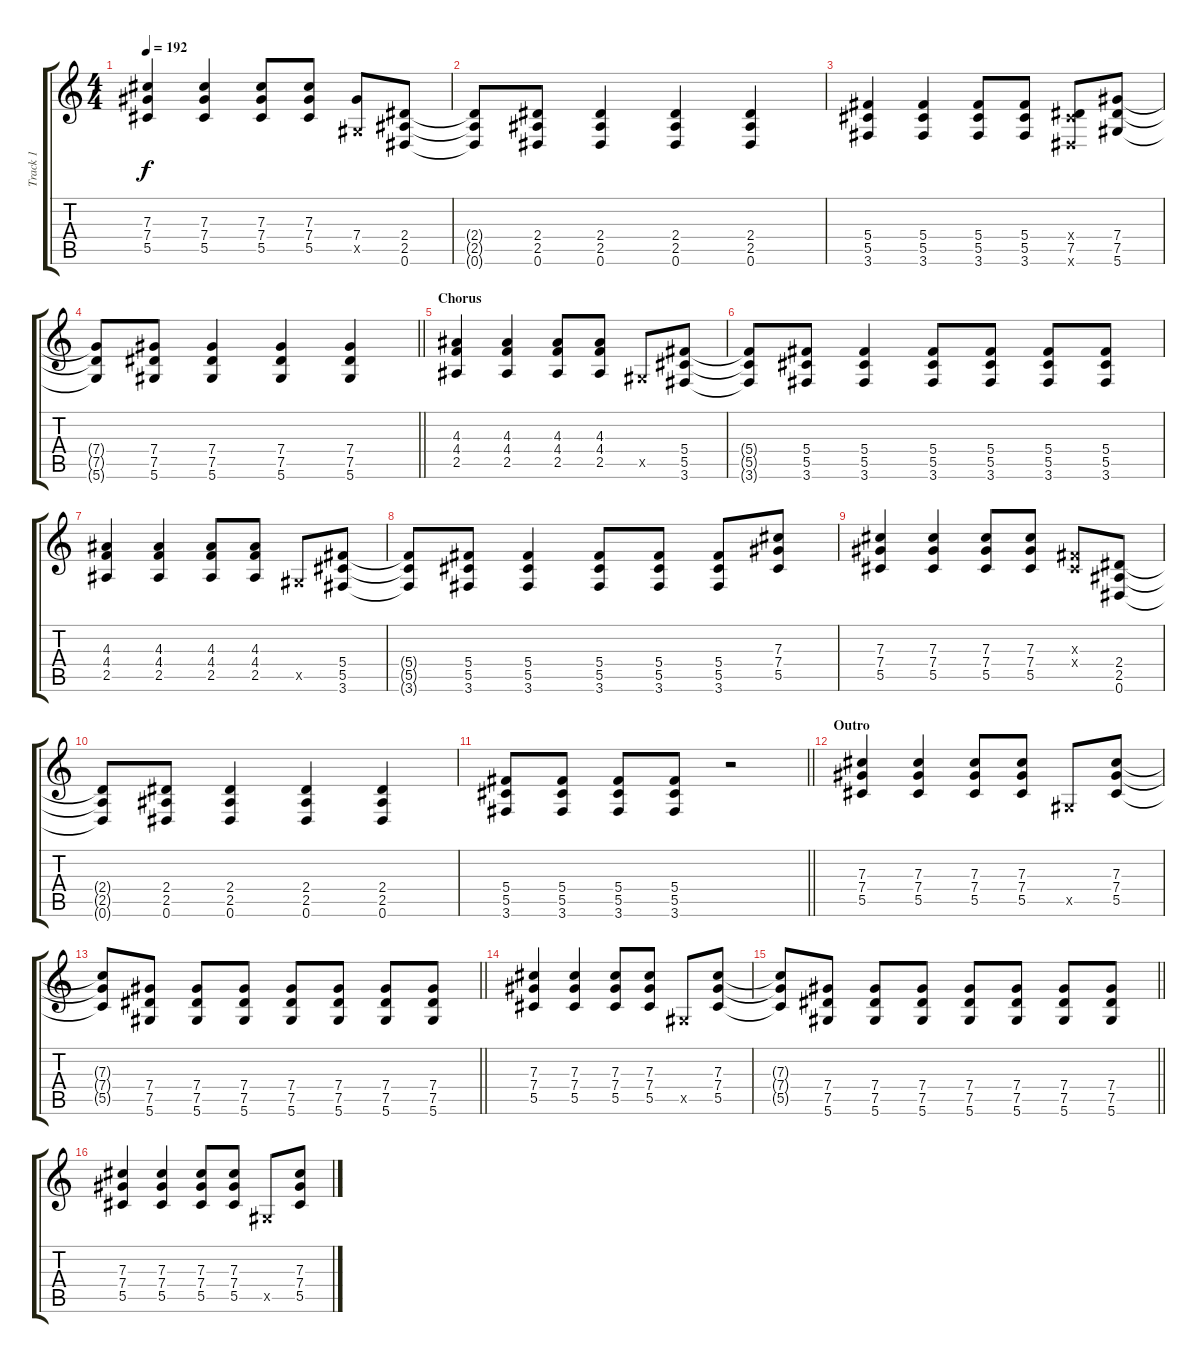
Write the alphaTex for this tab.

\track ("Track 1" "Track 1") {instrument distortionguitar}
\staff {score tabs}
\tuning (Eb4 Bb3 Gb3 Db3 Ab2 Eb2) {hide}
\ts (4 4)
\tempo 192
\clef g2
\ks c
(7.3 7.4 5.5).4{dy f} (7.3 7.4 5.5).4 (7.3 7.4 5.5).8 (7.3 7.4 5.5).8 (7.4 0.5{x}).8 (2.4 2.5 0.6).8 |
(2.4{t} 2.5{t} 0.6{t}).8 (2.4 2.5 0.6).8 (2.4 2.5 0.6).4 (2.4 2.5 0.6).4 (2.4 2.5 0.6).4 |
(5.4 5.5 3.6).4 (5.4 5.5 3.6).4 (5.4 5.5 3.6).8 (5.4 5.5 3.6).8 (0.4{x} 7.5 0.6{x}).8 (7.4 7.5 5.6).8 |
\barLineRight lightlight
(7.4{t} 7.5{t} 5.6{t}).8 (7.4 7.5 5.6).8 (7.4 7.5 5.6).4 (7.4 7.5 5.6).4 (7.4 7.5 5.6).4 |
\section ("" "Chorus")
(4.3 4.4 2.5).4 (4.3 4.4 2.5).4 (4.3 4.4 2.5).8 (4.3 4.4 2.5).8 0.5{x}.8 (5.4 5.5 3.6).8 |
(5.4{t} 5.5{t} 3.6{t}).8 (5.4 5.5 3.6).8 (5.4 5.5 3.6).4 (5.4 5.5 3.6).8 (5.4 5.5 3.6).8 (5.4 5.5 3.6).8 (5.4 5.5 3.6).8 |
(4.3 4.4 2.5).4 (4.3 4.4 2.5).4 (4.3 4.4 2.5).8 (4.3 4.4 2.5).8 0.5{x}.8 (5.4 5.5 3.6).8 |
(5.4{t} 5.5{t} 3.6{t}).8 (5.4 5.5 3.6).8 (5.4 5.5 3.6).4 (5.4 5.5 3.6).8 (5.4 5.5 3.6).8 (5.4 5.5 3.6).8 (7.3 7.4 5.5).8 |
(7.3 7.4 5.5).4 (7.3 7.4 5.5).4 (7.3 7.4 5.5).8 (7.3 7.4 5.5).8 (0.3{x} 0.4{x}).8 (2.4 2.5 0.6).8 |
(2.4{t} 2.5{t} 0.6{t}).8 (2.4 2.5 0.6).8 (2.4 2.5 0.6).4 (2.4 2.5 0.6).4 (2.4 2.5 0.6).4 |
\barLineRight lightlight
(5.4 5.5 3.6).8 (5.4 5.5 3.6).8 (5.4 5.5 3.6).8 (5.4 5.5 3.6).8 r.2 |
\section ("" "Outro")
(7.3 7.4 5.5).4 (7.3 7.4 5.5).4 (7.3 7.4 5.5).8 (7.3 7.4 5.5).8 0.5{x}.8 (7.3 7.4 5.5).8 |
\barLineRight lightlight
(7.3{t} 7.4{t} 5.5{t}).8 (7.4 7.5 5.6).8 (7.4 7.5 5.6).8 (7.4 7.5 5.6).8 (7.4 7.5 5.6).8 (7.4 7.5 5.6).8 (7.4 7.5 5.6).8 (7.4 7.5 5.6).8 |
(7.3 7.4 5.5).4 (7.3 7.4 5.5).4 (7.3 7.4 5.5).8 (7.3 7.4 5.5).8 0.5{x}.8 (7.3 7.4 5.5).8 |
\barLineRight lightlight
(7.3{t} 7.4{t} 5.5{t}).8 (7.4 7.5 5.6).8 (7.4 7.5 5.6).8 (7.4 7.5 5.6).8 (7.4 7.5 5.6).8 (7.4 7.5 5.6).8 (7.4 7.5 5.6).8 (7.4 7.5 5.6).8 |
(7.3 7.4 5.5).4 (7.3 7.4 5.5).4 (7.3 7.4 5.5).8 (7.3 7.4 5.5).8 0.5{x}.8 (7.3 7.4 5.5).8
